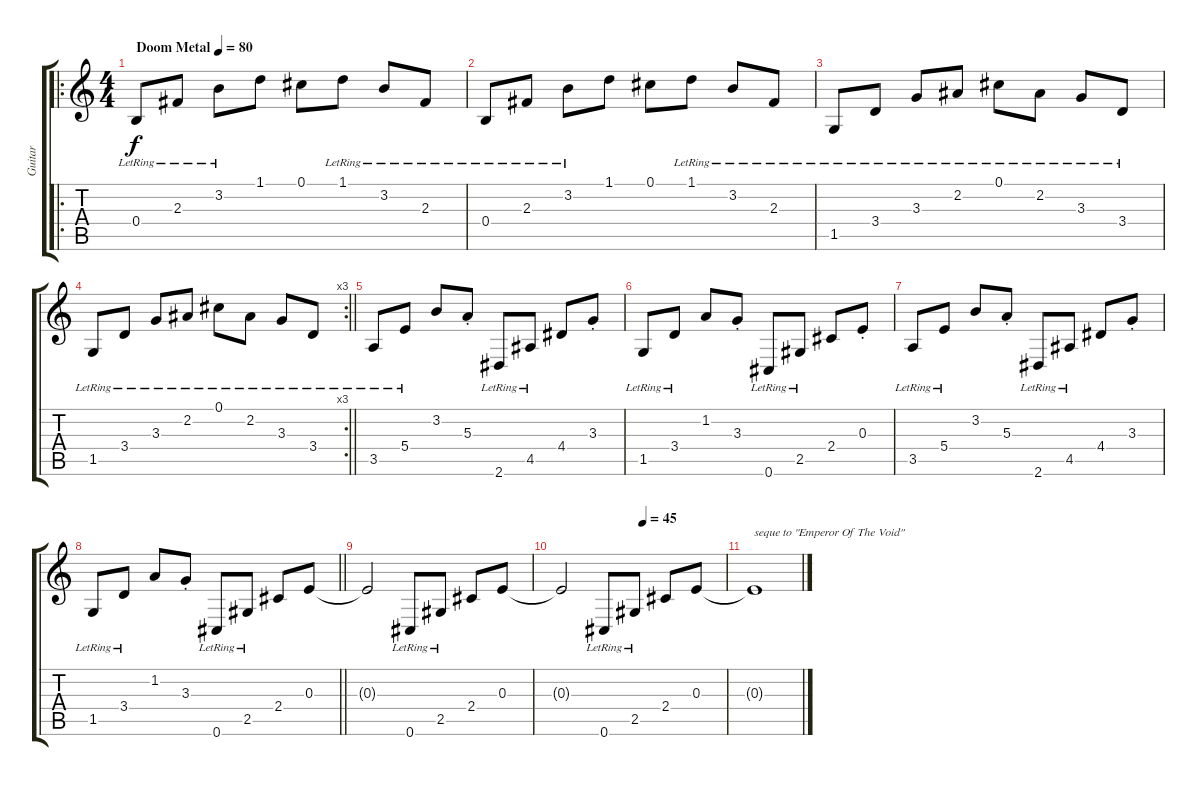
\track ("Guitar" "Guitar") {instrument electricguitarjazz}
\staff {score tabs}
\tuning (Db4 Ab3 E3 B2 Gb2 Db2) {hide}
\ro
\ts (4 4)
\tempo (80 "Doom Metal")
\clef g2
\ks c
0.4{lr}.8{dy f instrument electricguitarjazz} 2.3{lr}.8 3.2{lr}.8 1.1.8 0.1.8 1.1{lr}.8 3.2{lr}.8 2.3{lr}.8 |
0.4{lr}.8 2.3{lr}.8 3.2{lr}.8 1.1.8 0.1.8 1.1{lr}.8 3.2{lr}.8 2.3{lr}.8 |
1.5{lr}.8 3.4{lr}.8 3.3{lr}.8 2.2{lr}.8 0.1{lr}.8 2.2{lr}.8 3.3{lr}.8 3.4{lr}.8 |
\rc 3
\barLineRight lightlight
1.5{lr}.8 3.4{lr}.8 3.3{lr}.8 2.2{lr}.8 0.1{lr}.8 2.2{lr}.8 3.3{lr}.8 3.4{lr}.8 |
3.5{lr}.8 5.4{lr}.8 3.2.8 5.3{st}.8 2.6{lr}.8 4.5{lr}.8 4.4.8 3.3{st}.8 |
1.5{lr}.8 3.4{lr}.8 1.2.8 3.3{st}.8 0.6{lr}.8 2.5{lr}.8 2.4.8 0.3{st}.8 |
3.5{lr}.8 5.4{lr}.8 3.2.8 5.3{st}.8 2.6{lr}.8 4.5{lr}.8 4.4.8 3.3{st}.8 |
\barLineRight lightlight
1.5{lr}.8 3.4{lr}.8 1.2.8 3.3{st}.8 0.6{lr}.8 2.5{lr}.8 2.4.8 0.3.8 |
0.3{t}.2 0.6{lr}.8 2.5{lr}.8 2.4.8 0.3.8 |
\tempo (45 0.5)
0.3{t}.2 0.6{lr}.8 2.5{lr}.8 2.4.8 0.3.8 |
0.3{t}.1{txt "seque to \"Emperor Of The Void\""}
